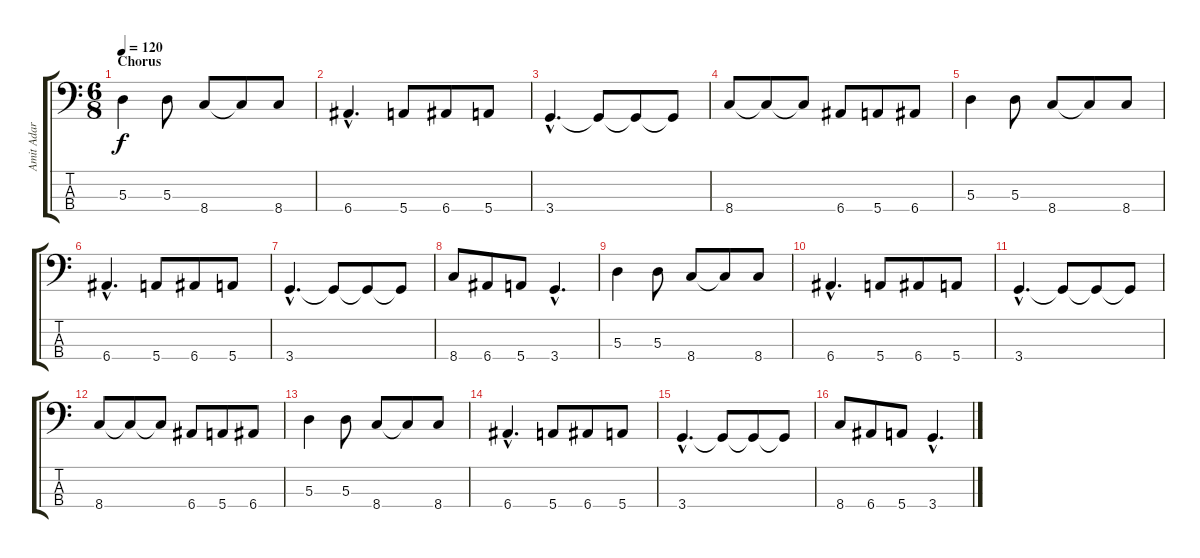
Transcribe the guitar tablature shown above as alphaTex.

\track ("Amit Adar" "Amit Adar") {instrument electricbassfinger}
\staff {score tabs}
\tuning (G2 D2 A1 E1) {hide}
\ts (6 8)
\section ("" "Chorus ")
\tempo 120
\clef f4
\ks c
5.3.4{dy f} 5.3.8 8.4.8 8.4{t}.8 8.4.8 |
6.4{hac}.4{d} 5.4.8 6.4.8 5.4.8 |
3.4{hac}.4{d} 3.4{t}.8 3.4{t}.8 3.4{t}.8 |
8.4.8 8.4{t}.8 8.4{t}.8 6.4.8 5.4.8 6.4.8 |
5.3.4 5.3.8 8.4.8 8.4{t}.8 8.4.8 |
6.4{hac}.4{d} 5.4.8 6.4.8 5.4.8 |
3.4{hac}.4{d} 3.4{t}.8 3.4{t}.8 3.4{t}.8 |
8.4.8 6.4.8 5.4.8 3.4{hac}.4{d} |
5.3.4 5.3.8 8.4.8 8.4{t}.8 8.4.8 |
6.4{hac}.4{d} 5.4.8 6.4.8 5.4.8 |
3.4{hac}.4{d} 3.4{t}.8 3.4{t}.8 3.4{t}.8 |
8.4.8 8.4{t}.8 8.4{t}.8 6.4.8 5.4.8 6.4.8 |
5.3.4 5.3.8 8.4.8 8.4{t}.8 8.4.8 |
6.4{hac}.4{d} 5.4.8 6.4.8 5.4.8 |
3.4{hac}.4{d} 3.4{t}.8 3.4{t}.8 3.4{t}.8 |
8.4.8 6.4.8 5.4.8 3.4{hac}.4{d}
